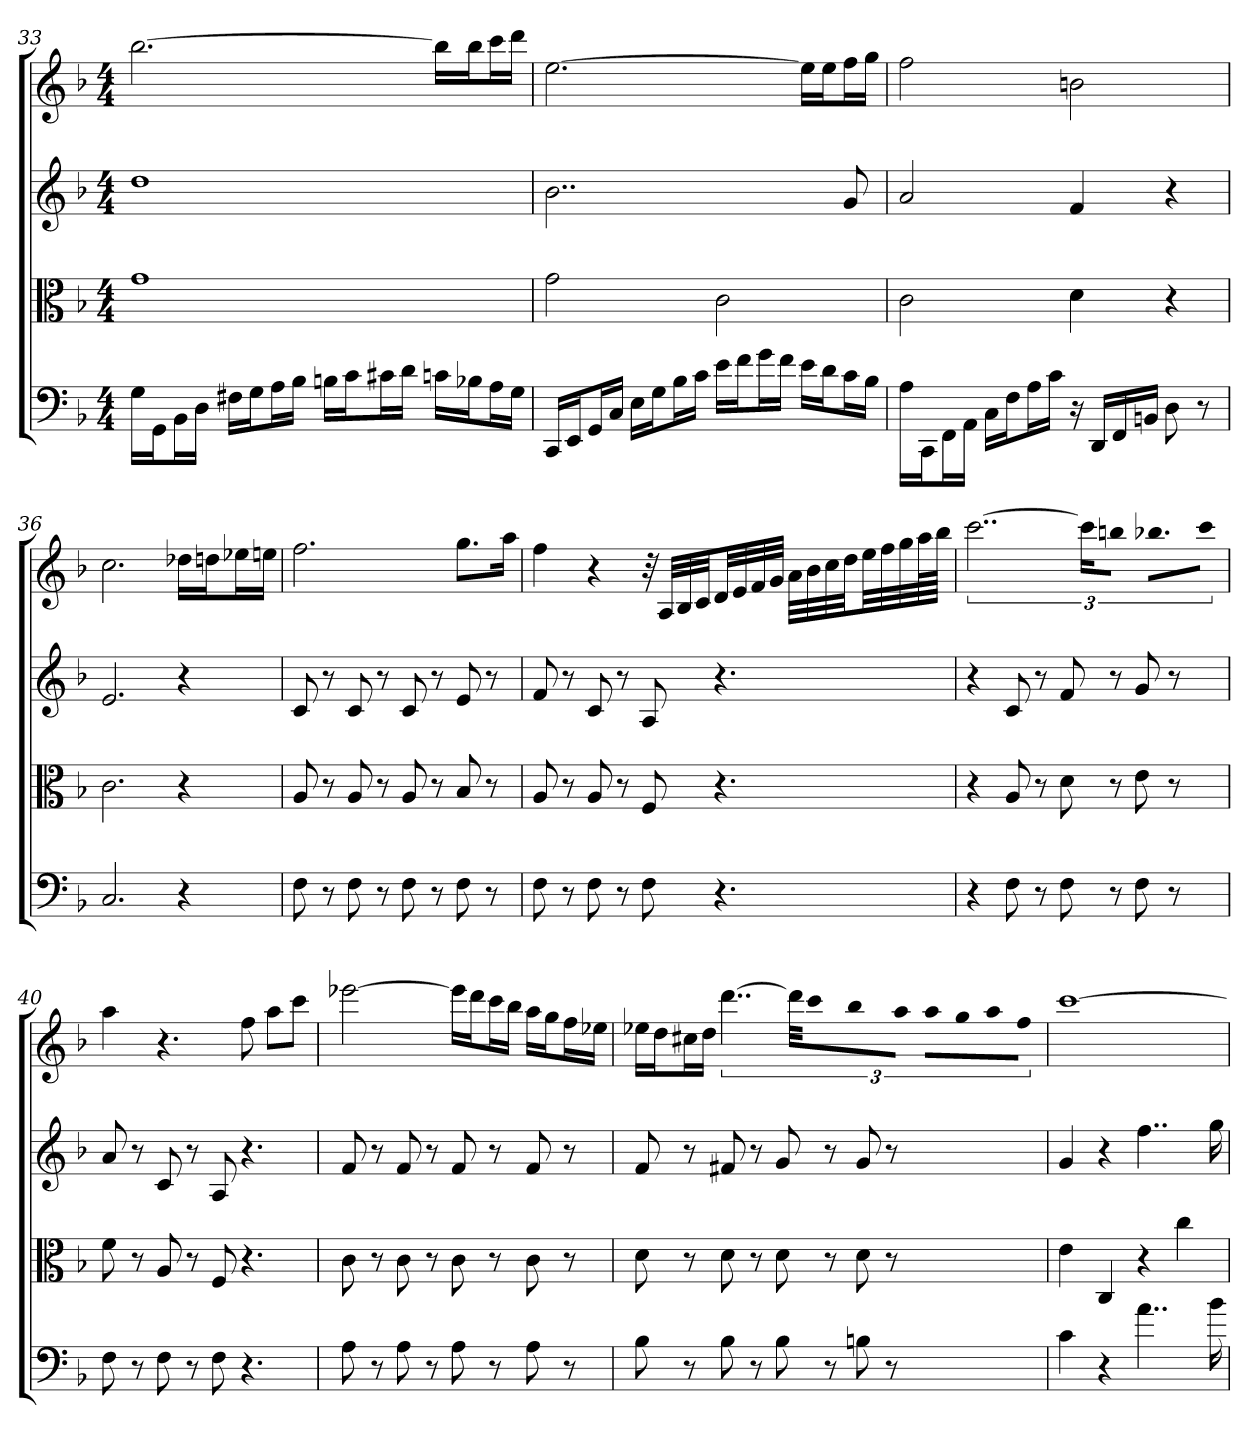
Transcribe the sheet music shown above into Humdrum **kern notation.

**kern	**kern	**kern	**kern
*part4	*part3	*part2	*part1
*staff4	*staff3	*staff2	*staff1
*clefF4	*clefC3	*	*
*k[b-]	*k[b-]	*k[b-]	*k[b-]
*F:	*F:	*F:	*F:
*M4/4	*M4/4	*M4/4	*M4/4
=33	=33	=33	=33
16G\LL	1g	1dd	[2.bb-
16GG\J	.	.	.
16BB-\L	.	.	.
16D\JJ	.	.	.
16F#X\LL	.	.	.
16G\J	.	.	.
16A\L	.	.	.
16B-\JJ	.	.	.
16Bn\LL	.	.	.
16c\J	.	.	.
16c#X\L	.	.	.
16d\JJ	.	.	.
16cn\LL	.	.	16bb-LL]
16B-X\J	.	.	16bb-J
16A\L	.	.	16cccL
16G\JJ	.	.	16dddJJ
=34	=34	=34	=34
16CC/LL	2g	2..b-	[2.ee
16EE/J	.	.	.
16GG/L	.	.	.
16C/JJ	.	.	.
16E\LL	.	.	.
16G\J	.	.	.
16B-\L	.	.	.
16c\JJ	.	.	.
16e\LL	2c	.	.
16f\J	.	.	.
16g\L	.	.	.
16f\JJ	.	.	.
16e\LL	.	.	16eeLL]
16d\J	.	.	16eeJ
16c\L	.	8g	16ffL
16B-\JJ	.	.	16ggJJ
=35	=35	=35	=35
16A\LL	2c	2a	2ff
16CC\J	.	.	.
16FF\L	.	.	.
16AA\JJ	.	.	.
16C\LL	.	.	.
16F\J	.	.	.
16A\L	.	.	.
16c\JJ	.	.	.
16r	4d	4f	2bn
16DD/LL	.	.	.
16FF/	.	.	.
16BBn/JJ	.	.	.
8D	4r	4r	.
8r	.	.	.
=36	=36	=36	=36
2.C	2.c	2.e	2.cc
4r	4r	4r	16dd-XLL
.	.	.	16ddnJ
.	.	.	16ee-XL
.	.	.	16eenJJ
=37	=37	=37	=37
8F	8A	8c	2.ff
8r	8r	8r	.
8F	8A	8c	.
8r	8r	8r	.
8F	8A	8c	.
8r	8r	8r	.
8F	8B-	8e	8.ggL
8r	8r	8r	.
.	.	.	16aaJk
=38	=38	=38	=38
8F	8A	8f	4ff
8r	8r	8r	.
8F	8A	8c	4r
8r	8r	8r	.
8F	8F	8A	32r
.	.	.	32ALLL
.	.	.	32B-
.	.	.	32cJJ
4.r	4.r	4.r	32dLL
.	.	.	32e
.	.	.	32f
.	.	.	32gJJJ
.	.	.	32aLLL
.	.	.	32b-
.	.	.	32cc
.	.	.	32ddJJ
.	.	.	32eeLL
.	.	.	32ff
.	.	.	32gg
.	.	.	64aaL
.	.	.	64bb-JJJJ
=39	=39	=39	=39
4r	4r	4r	[3..ccc
8F	8A	8c	.
8r	8r	8r	.
8F	8d	8f	.
.	.	.	24cccKL]
8r	8r	8r	8bbnJ
8F	8e	8g	8.bb-XL
8r	8r	8r	.
.	.	.	16cccJk
=40	=40	=40	=40
8F	8f	8a	4aa
8r	8r	8r	.
8F	8A	8c	4.r
8r	8r	8r	.
8F	8F	8A	.
4.r	4.r	4.r	8ff
.	.	.	8aaL
.	.	.	8cccJ
=41	=41	=41	=41
8A	8c	8f	[2eee-X
8r	8r	8r	.
8A	8c	8f	.
8r	8r	8r	.
8A	8c	8f	16eee-LL]
.	.	.	16dddJ
8r	8r	8r	16cccL
.	.	.	16bb-JJ
8A	8c	8f	16aaLL
.	.	.	16ggJ
8r	8r	8r	16ffL
.	.	.	16ee-XJJ
=42	=42	=42	=42
8B-	8d	8f	16ee-XLL
.	.	.	16ddJ
8r	8r	8r	16cc#XL
.	.	.	16ddJJ
8B-	8d	8f#X	[6..ddd
8r	8r	8r	.
8B-	8d	8g	.
.	.	.	48dddKLL]
.	.	.	16cccJ
8r	8r	8r	16bb-L
.	.	.	16aaJJ
8Bn	8d	8g	16aaLL
.	.	.	16ggJ
8r	8r	8r	16aaL
.	.	.	16ffJJ
=43	=43	=43	=43
4c	4e	4g	[1ccc
4r	4C	4r	.
4..a	4r	4..ff	.
.	4cc	.	.
16b-	.	16gg	.
=	=	=	=
*-	*-	*-	*-
